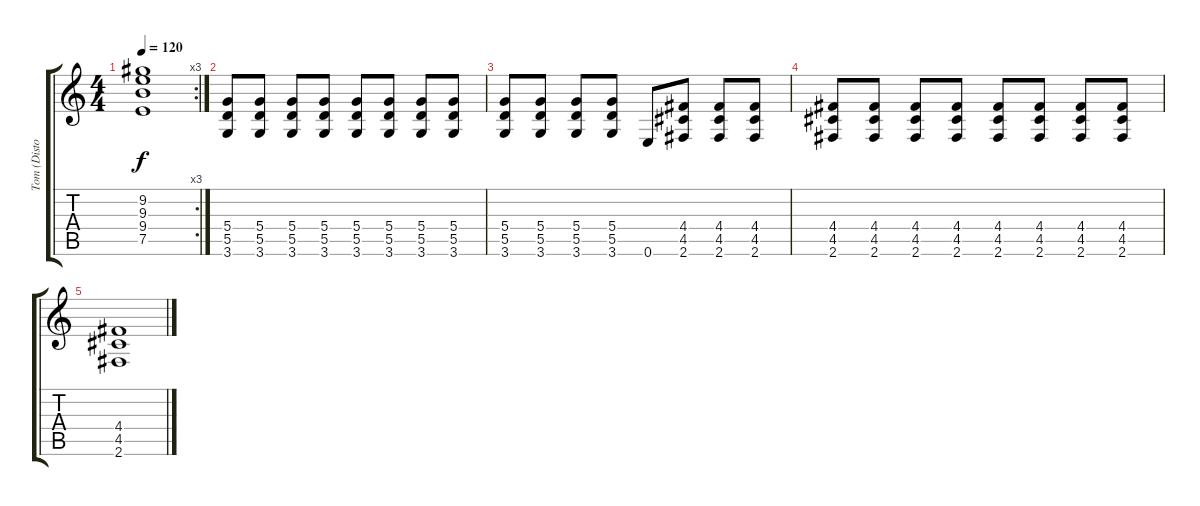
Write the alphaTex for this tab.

\track ("Tom (Distortion Guitar)" "Tom (Disto") {instrument overdrivenguitar}
\staff {score tabs}
\tuning (E4 B3 G3 D3 A2 E2) {hide}
\rc 3
\ts (4 4)
\tempo 120
\clef g2
\ks c
(9.2 9.3 9.4 7.5).1{dy f} |
(5.4 5.5 3.6).8 (5.4 5.5 3.6).8 (5.4 5.5 3.6).8 (5.4 5.5 3.6).8 (5.4 5.5 3.6).8 (5.4 5.5 3.6).8 (5.4 5.5 3.6).8 (5.4 5.5 3.6).8 |
(5.4 5.5 3.6).8 (5.4 5.5 3.6).8 (5.4 5.5 3.6).8 (5.4 5.5 3.6).8 0.6.8 (4.4 4.5 2.6).8 (4.4 4.5 2.6).8 (4.4 4.5 2.6).8 |
(4.4 4.5 2.6).8 (4.4 4.5 2.6).8 (4.4 4.5 2.6).8 (4.4 4.5 2.6).8 (4.4 4.5 2.6).8 (4.4 4.5 2.6).8 (4.4 4.5 2.6).8 (4.4 4.5 2.6).8 |
(4.4 4.5 2.6).1
